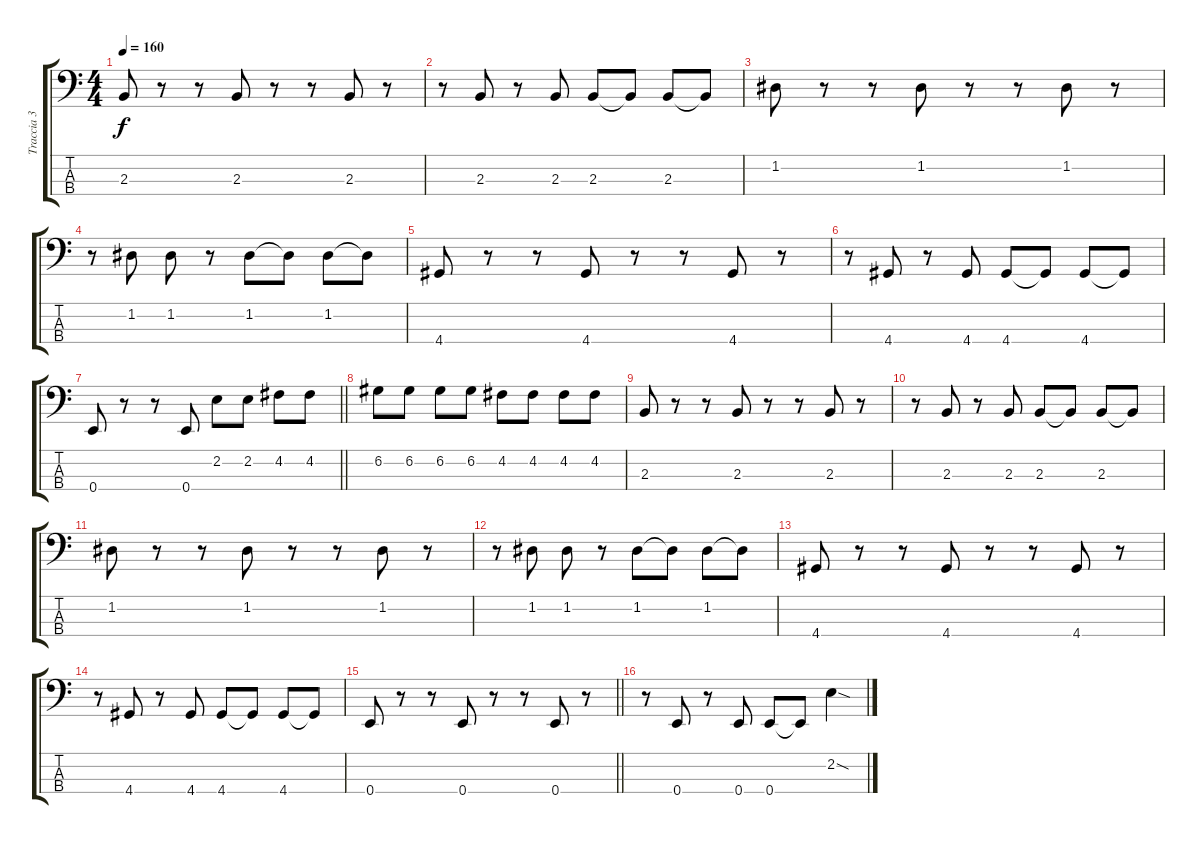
\track ("Traccia 3" "Traccia 3") {instrument acousticbass}
\staff {score tabs}
\tuning (G2 D2 A1 E1) {hide}
\ts (4 4)
\tempo 160
\clef f4
\ks c
2.3.8{dy f} r.8 r.8 2.3.8 r.8 r.8 2.3.8 r.8 |
r.8 2.3.8 r.8 2.3.8 2.3.8 2.3{t}.8 2.3.8 2.3{t}.8 |
1.2.8 r.8 r.8 1.2.8 r.8 r.8 1.2.8 r.8 |
r.8 1.2.8 1.2.8 r.8 1.2.8 1.2{t}.8 1.2.8 1.2{t}.8 |
4.4.8 r.8 r.8 4.4.8 r.8 r.8 4.4.8 r.8 |
r.8 4.4.8 r.8 4.4.8 4.4.8 4.4{t}.8 4.4.8 4.4{t}.8 |
\barLineRight lightlight
0.4.8 r.8 r.8 0.4.8 2.2.8 2.2.8 4.2.8 4.2.8 |
6.2.8 6.2.8 6.2.8 6.2.8 4.2.8 4.2.8 4.2.8 4.2.8 |
2.3.8 r.8 r.8 2.3.8 r.8 r.8 2.3.8 r.8 |
r.8 2.3.8 r.8 2.3.8 2.3.8 2.3{t}.8 2.3.8 2.3{t}.8 |
1.2.8 r.8 r.8 1.2.8 r.8 r.8 1.2.8 r.8 |
r.8 1.2.8 1.2.8 r.8 1.2.8 1.2{t}.8 1.2.8 1.2{t}.8 |
4.4.8 r.8 r.8 4.4.8 r.8 r.8 4.4.8 r.8 |
r.8 4.4.8 r.8 4.4.8 4.4.8 4.4{t}.8 4.4.8 4.4{t}.8 |
\barLineRight lightlight
0.4.8 r.8 r.8 0.4.8 r.8 r.8 0.4.8 r.8 |
r.8 0.4.8 r.8 0.4.8 0.4.8 0.4{t}.8 2.2{sod}.4
